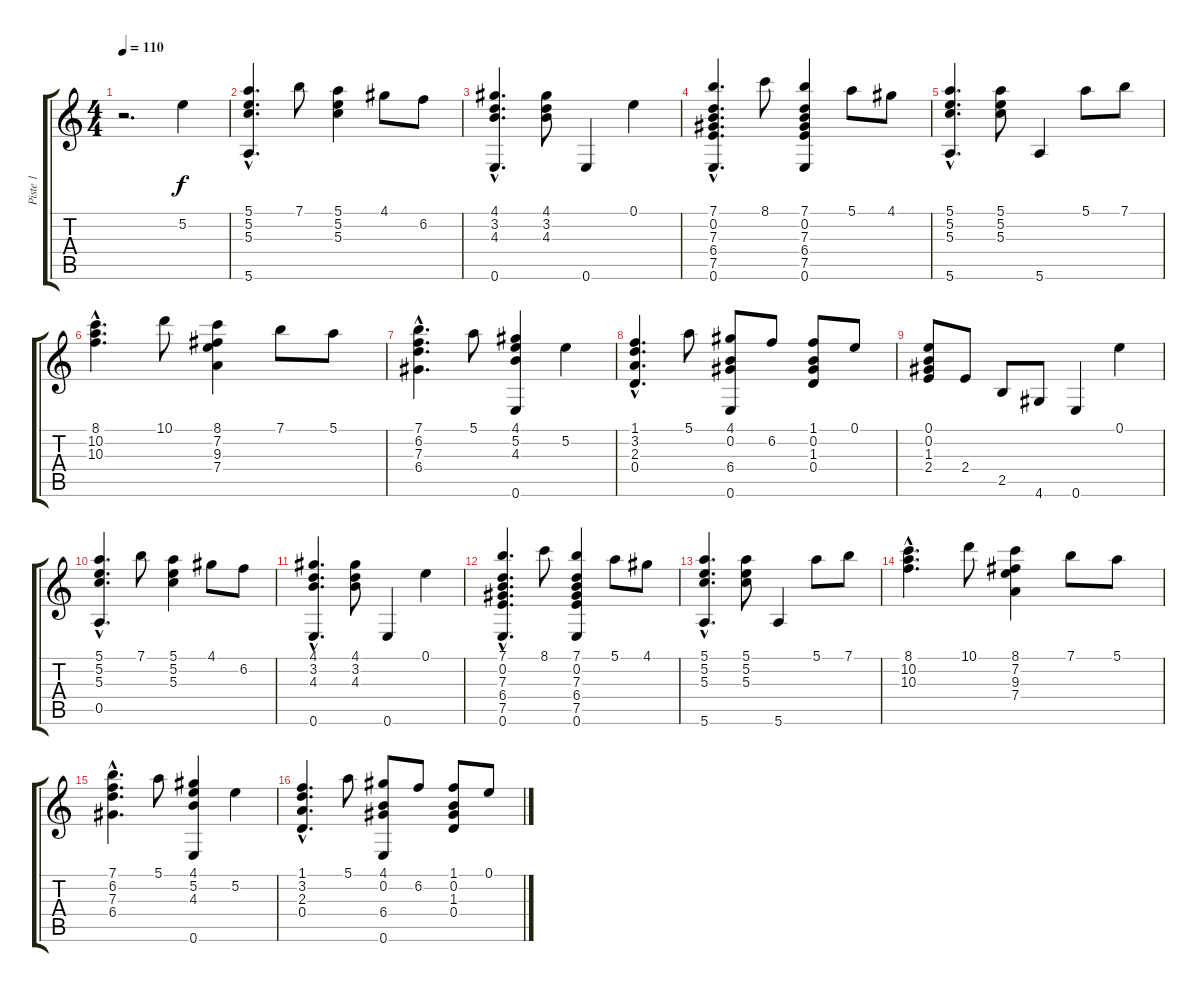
\track ("Piste 1" "Piste 1") {instrument acousticguitarnylon}
\staff {score tabs}
\tuning (E4 B3 G3 D3 A2 E2) {hide}
\ts (4 4)
\tempo 110
\clef g2
\ks c
r.2{d dy f instrument acousticguitarnylon} 5.2.4 |
(5.1{hac} 5.2{hac} 5.3{hac} 5.6{hac}).4{d} 7.1.8 (5.1 5.2 5.3).4 4.1.8 6.2.8 |
(4.1{hac} 3.2{hac} 4.3{hac} 0.6{hac}).4{d} (4.1 3.2 4.3).8 0.6.4 0.1.4 |
(7.1{hac} 0.2{hac} 7.3{hac} 6.4{hac} 7.5{hac} 0.6{hac}).4{d} 8.1.8 (7.1 0.2 7.3 6.4 7.5 0.6).4 5.1.8 4.1.8 |
(5.1{hac} 5.2{hac} 5.3{hac} 5.6{hac}).4{d} (5.1 5.2 5.3).8 5.6.4 5.1.8 7.1.8 |
(8.1{hac} 10.2{hac} 10.3{hac}).4{d} 10.1.8 (8.1 7.2 9.3 7.4).4 7.1.8 5.1.8 |
(7.1{hac} 6.2{hac} 7.3{hac} 6.4{hac}).4{d} 5.1.8 (4.1 5.2 4.3 0.6).4 5.2.4 |
(1.1{hac} 3.2{hac} 2.3{hac} 0.4{hac}).4{d} 5.1.8 (4.1 0.2 6.4 0.6).8 6.2.8 (1.1 0.2 1.3 0.4).8 0.1.8 |
(0.1 0.2 1.3 2.4).8 2.4.8 2.5.8 4.6.8 0.6.4 0.1.4 |
(5.1{hac} 5.2{hac} 5.3{hac} 0.5{hac}).4{d} 7.1.8 (5.1 5.2 5.3).4 4.1.8 6.2.8 |
(4.1{hac} 3.2{hac} 4.3{hac} 0.6{hac}).4{d} (4.1 3.2 4.3).8 0.6.4 0.1.4 |
(7.1{hac} 0.2{hac} 7.3{hac} 6.4{hac} 7.5{hac} 0.6{hac}).4{d} 8.1.8 (7.1 0.2 7.3 6.4 7.5 0.6).4 5.1.8 4.1.8 |
(5.1{hac} 5.2{hac} 5.3{hac} 5.6{hac}).4{d} (5.1 5.2 5.3).8 5.6.4 5.1.8 7.1.8 |
(8.1{hac} 10.2{hac} 10.3{hac}).4{d} 10.1.8 (8.1 7.2 9.3 7.4).4 7.1.8 5.1.8 |
(7.1{hac} 6.2{hac} 7.3{hac} 6.4{hac}).4{d} 5.1.8 (4.1 5.2 4.3 0.6).4 5.2.4 |
(1.1{hac} 3.2{hac} 2.3{hac} 0.4{hac}).4{d} 5.1.8 (4.1 0.2 6.4 0.6).8 6.2.8 (1.1 0.2 1.3 0.4).8 0.1.8
